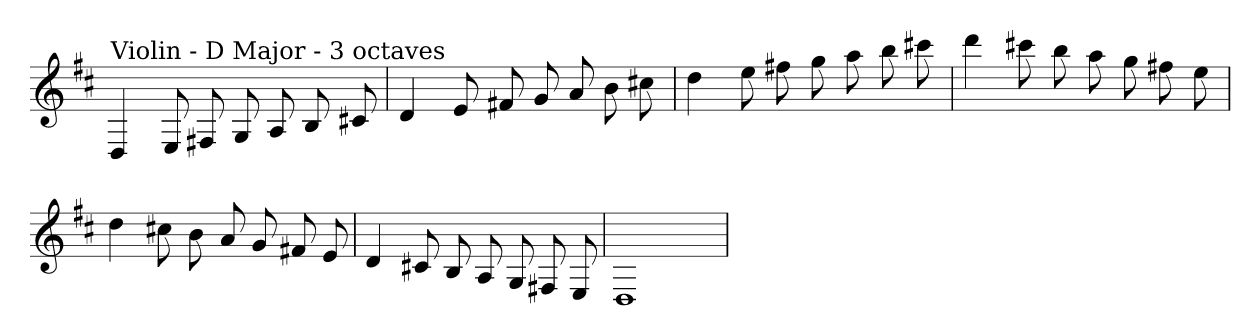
**kern
*part1
*staff1
*clefG2
*k[f#c#]
*D:
=
!LO:TX:a:t=Violin - D Major - 3 octaves
4D
8E
8F#X
8G
8A
8B
8c#X
=
4d
8e
8f#X
8g
8a
8b
8cc#X
=
4dd
8ee
8ff#X
8gg
8aa
8bb
8ccc#X
=
4ddd
8ccc#X
8bb
8aa
8gg
8ff#X
8ee
=
4dd
8cc#X
8b
8a
8g
8f#X
8e
=
4d
8c#X
8B
8A
8G
8F#X
8E
=
1D
=
*-
